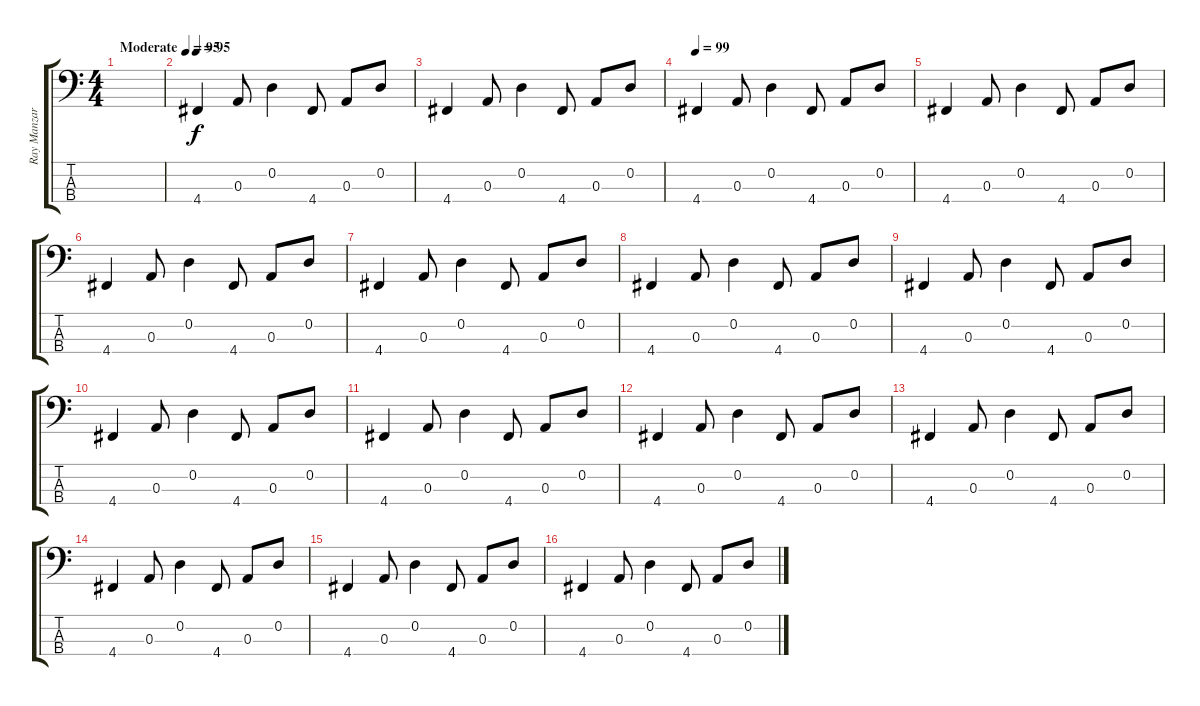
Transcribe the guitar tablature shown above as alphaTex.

\track ("Ray Manzarek - Keyboard Bass" "Ray Manzar") {instrument electricbassfinger}
\staff {score tabs}
\tuning (G2 D2 A1 D1) {hide}
\ts (4 4)
\tempo (95 "Moderate")
\tempo 85
\tempo (95 "Moderate")
\clef f4
\ks c
|
\tempo 95
4.4.4 0.3.8 0.2.4 4.4.8 0.3.8 0.2.8 |
4.4.4 0.3.8 0.2.4 4.4.8 0.3.8 0.2.8 |
\tempo 99
4.4.4 0.3.8 0.2.4 4.4.8 0.3.8 0.2.8 |
4.4.4 0.3.8 0.2.4 4.4.8 0.3.8 0.2.8 |
4.4.4 0.3.8 0.2.4 4.4.8 0.3.8 0.2.8 |
4.4.4 0.3.8 0.2.4 4.4.8 0.3.8 0.2.8 |
4.4.4 0.3.8 0.2.4 4.4.8 0.3.8 0.2.8 |
4.4.4 0.3.8 0.2.4 4.4.8 0.3.8 0.2.8 |
4.4.4 0.3.8 0.2.4 4.4.8 0.3.8 0.2.8 |
4.4.4 0.3.8 0.2.4 4.4.8 0.3.8 0.2.8 |
4.4.4 0.3.8 0.2.4 4.4.8 0.3.8 0.2.8 |
4.4.4 0.3.8 0.2.4 4.4.8 0.3.8 0.2.8 |
4.4.4 0.3.8 0.2.4 4.4.8 0.3.8 0.2.8 |
4.4.4 0.3.8 0.2.4 4.4.8 0.3.8 0.2.8 |
4.4.4 0.3.8 0.2.4 4.4.8 0.3.8 0.2.8
